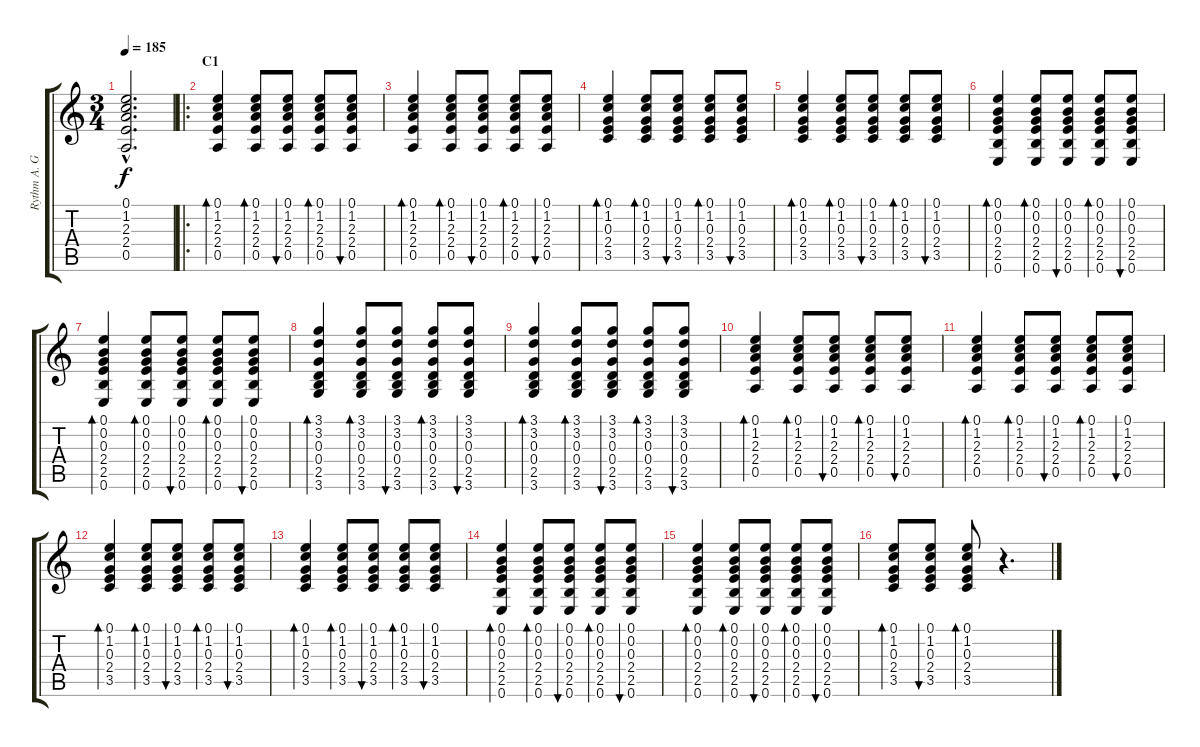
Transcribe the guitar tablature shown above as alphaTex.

\track ("Rythm A. Guitar" "Rythm A. G") {instrument acousticguitarsteel}
\staff {score tabs}
\tuning (E4 B3 G3 D3 A2 E2) {hide}
\ts (3 4)
\tempo 185
\clef g2
\ks c
(0.1{hac t} 1.2{hac t} 2.3{hac t} 2.4{hac t} 0.5{hac t}).2{d dy f} |
\ro
\section ("" "C1")
(0.1 1.2 2.3 2.4 0.5).4{bd 120 volume 10} (0.1 1.2 2.3 2.4 0.5).8{bd 60} (0.1 1.2 2.3 2.4 0.5).8{bu 60} (0.1 1.2 2.3 2.4 0.5).8{bd 60} (0.1 1.2 2.3 2.4 0.5).8{bu 60} |
(0.1 1.2 2.3 2.4 0.5).4{bd 120} (0.1 1.2 2.3 2.4 0.5).8{bd 60} (0.1 1.2 2.3 2.4 0.5).8{bu 60} (0.1 1.2 2.3 2.4 0.5).8{bd 60} (0.1 1.2 2.3 2.4 0.5).8{bu 60} |
(0.1 1.2 0.3 2.4 3.5).4{bd 120} (0.1 1.2 0.3 2.4 3.5).8{bd 60} (0.1 1.2 0.3 2.4 3.5).8{bu 60} (0.1 1.2 0.3 2.4 3.5).8{bd 60} (0.1 1.2 0.3 2.4 3.5).8{bu 60} |
(0.1 1.2 0.3 2.4 3.5).4{bd 120} (0.1 1.2 0.3 2.4 3.5).8{bd 60} (0.1 1.2 0.3 2.4 3.5).8{bu 60} (0.1 1.2 0.3 2.4 3.5).8{bd 60} (0.1 1.2 0.3 2.4 3.5).8{bu 60} |
(0.1 0.2 0.3 2.4 2.5 0.6).4{bd 120} (0.1 0.2 0.3 2.4 2.5 0.6).8{bd 60} (0.1 0.2 0.3 2.4 2.5 0.6).8{bu 60} (0.1 0.2 0.3 2.4 2.5 0.6).8{bd 60} (0.1 0.2 0.3 2.4 2.5 0.6).8{bu 60} |
(0.1 0.2 0.3 2.4 2.5 0.6).4{bd 120} (0.1 0.2 0.3 2.4 2.5 0.6).8{bd 60} (0.1 0.2 0.3 2.4 2.5 0.6).8{bu 60} (0.1 0.2 0.3 2.4 2.5 0.6).8{bd 60} (0.1 0.2 0.3 2.4 2.5 0.6).8{bu 60} |
(3.1 3.2 0.3 0.4 2.5 3.6).4{bd 120} (3.1 3.2 0.3 0.4 2.5 3.6).8{bd 60} (3.1 3.2 0.3 0.4 2.5 3.6).8{bu 60} (3.1 3.2 0.3 0.4 2.5 3.6).8{bd 60} (3.1 3.2 0.3 0.4 2.5 3.6).8{bu 60} |
(3.1 3.2 0.3 0.4 2.5 3.6).4{bd 120} (3.1 3.2 0.3 0.4 2.5 3.6).8{bd 60} (3.1 3.2 0.3 0.4 2.5 3.6).8{bu 60} (3.1 3.2 0.3 0.4 2.5 3.6).8{bd 60} (3.1 3.2 0.3 0.4 2.5 3.6).8{bu 60} |
(0.1 1.2 2.3 2.4 0.5).4{bd 120} (0.1 1.2 2.3 2.4 0.5).8{bd 60} (0.1 1.2 2.3 2.4 0.5).8{bu 60} (0.1 1.2 2.3 2.4 0.5).8{bd 60} (0.1 1.2 2.3 2.4 0.5).8{bu 60} |
(0.1 1.2 2.3 2.4 0.5).4{bd 120} (0.1 1.2 2.3 2.4 0.5).8{bd 60} (0.1 1.2 2.3 2.4 0.5).8{bu 60} (0.1 1.2 2.3 2.4 0.5).8{bd 60} (0.1 1.2 2.3 2.4 0.5).8{bu 60} |
(0.1 1.2 0.3 2.4 3.5).4{bd 120} (0.1 1.2 0.3 2.4 3.5).8{bd 60} (0.1 1.2 0.3 2.4 3.5).8{bu 60} (0.1 1.2 0.3 2.4 3.5).8{bd 60} (0.1 1.2 0.3 2.4 3.5).8{bu 60} |
(0.1 1.2 0.3 2.4 3.5).4{bd 120} (0.1 1.2 0.3 2.4 3.5).8{bd 60} (0.1 1.2 0.3 2.4 3.5).8{bu 60} (0.1 1.2 0.3 2.4 3.5).8{bd 60} (0.1 1.2 0.3 2.4 3.5).8{bu 60} |
(0.1 0.2 0.3 2.4 2.5 0.6).4{bd 120} (0.1 0.2 0.3 2.4 2.5 0.6).8{bd 60} (0.1 0.2 0.3 2.4 2.5 0.6).8{bu 60} (0.1 0.2 0.3 2.4 2.5 0.6).8{bd 60} (0.1 0.2 0.3 2.4 2.5 0.6).8{bu 60} |
(0.1 0.2 0.3 2.4 2.5 0.6).4{bd 120} (0.1 0.2 0.3 2.4 2.5 0.6).8{bd 60} (0.1 0.2 0.3 2.4 2.5 0.6).8{bu 60} (0.1 0.2 0.3 2.4 2.5 0.6).8{bd 60} (0.1 0.2 0.3 2.4 2.5 0.6).8{bu 60} |
(0.1 1.2 0.3 2.4 3.5).8{bd 60} (0.1 1.2 0.3 2.4 3.5).8{bu 60} (0.1 1.2 0.3 2.4 3.5).8{bd 60} r.4{d}
